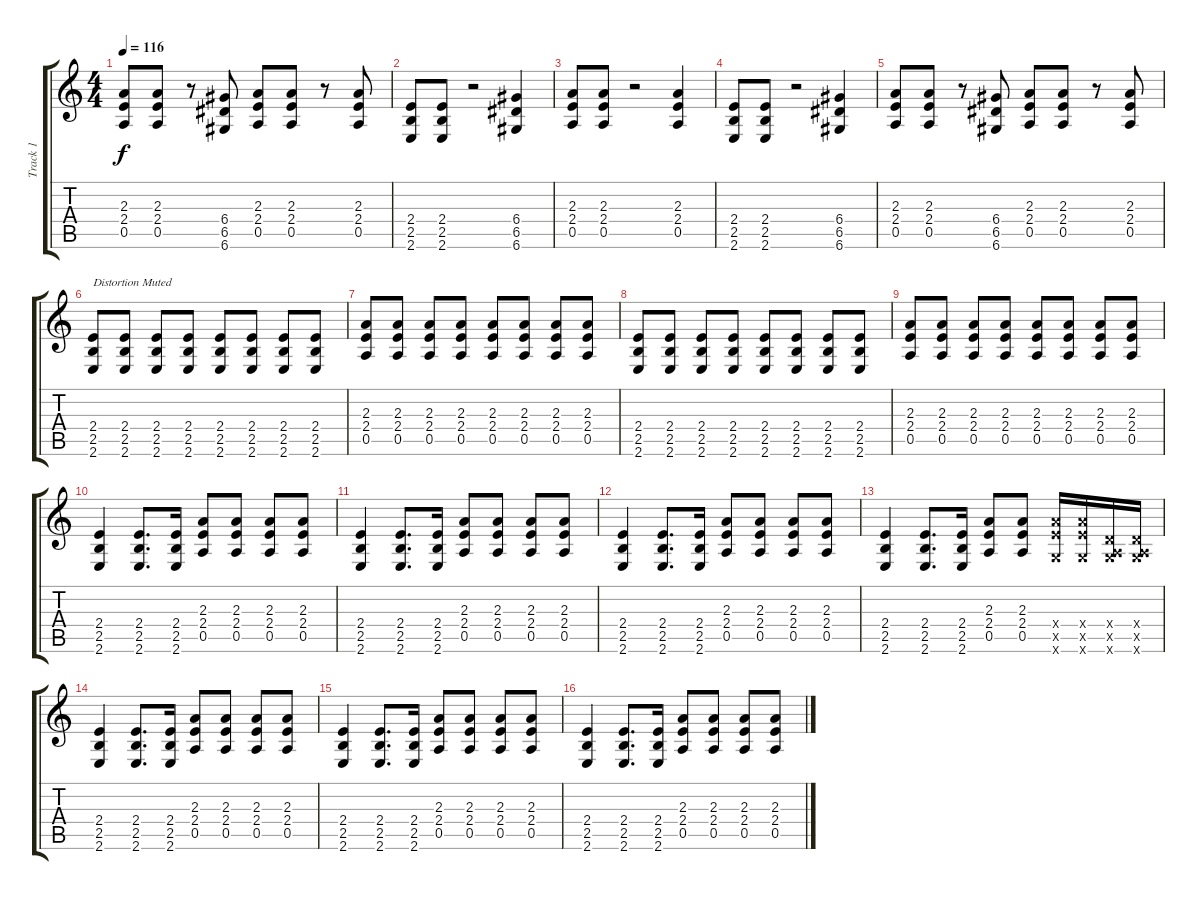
\track ("Track 1" "Track 1") {instrument distortionguitar}
\staff {score tabs}
\tuning (E4 B3 G3 D3 A2 D2) {hide}
\ts (4 4)
\tempo 116
\clef g2
\ks c
(2.3 2.4 0.5).8{dy f} (2.3 2.4 0.5).8 r.8 (6.4 6.5 6.6).8 (2.3 2.4 0.5).8 (2.3 2.4 0.5).8 r.8 (2.3 2.4 0.5).8 |
(2.4 2.5 2.6).8 (2.4 2.5 2.6).8 r.2 (6.4 6.5 6.6).4 |
(2.3 2.4 0.5).8 (2.3 2.4 0.5).8 r.2 (2.3 2.4 0.5).4 |
(2.4 2.5 2.6).8 (2.4 2.5 2.6).8 r.2 (6.4 6.5 6.6).4 |
(2.3 2.4 0.5).8 (2.3 2.4 0.5).8 r.8 (6.4 6.5 6.6).8 (2.3 2.4 0.5).8 (2.3 2.4 0.5).8 r.8 (2.3 2.4 0.5).8 |
(2.4 2.5 2.6).8{txt "Distortion Muted" instrument electricguitarmuted} (2.4 2.5 2.6).8 (2.4 2.5 2.6).8 (2.4 2.5 2.6).8 (2.4 2.5 2.6).8 (2.4 2.5 2.6).8 (2.4 2.5 2.6).8 (2.4 2.5 2.6).8 |
(2.3 2.4 0.5).8 (2.3 2.4 0.5).8 (2.3 2.4 0.5).8 (2.3 2.4 0.5).8 (2.3 2.4 0.5).8 (2.3 2.4 0.5).8 (2.3 2.4 0.5).8 (2.3 2.4 0.5).8 |
(2.4 2.5 2.6).8 (2.4 2.5 2.6).8 (2.4 2.5 2.6).8 (2.4 2.5 2.6).8 (2.4 2.5 2.6).8 (2.4 2.5 2.6).8 (2.4 2.5 2.6).8 (2.4 2.5 2.6).8 |
(2.3 2.4 0.5).8 (2.3 2.4 0.5).8 (2.3 2.4 0.5).8 (2.3 2.4 0.5).8 (2.3 2.4 0.5).8 (2.3 2.4 0.5).8 (2.3 2.4 0.5).8 (2.3 2.4 0.5).8 |
(2.4 2.5 2.6).4{instrument distortionguitar} (2.4 2.5 2.6).8{d} (2.4 2.5 2.6).16 (2.3 2.4 0.5).8 (2.3 2.4 0.5).8 (2.3 2.4 0.5).8 (2.3 2.4 0.5).8 |
(2.4 2.5 2.6).4 (2.4 2.5 2.6).8{d} (2.4 2.5 2.6).16 (2.3 2.4 0.5).8 (2.3 2.4 0.5).8 (2.3 2.4 0.5).8 (2.3 2.4 0.5).8 |
(2.4 2.5 2.6).4 (2.4 2.5 2.6).8{d} (2.4 2.5 2.6).16 (2.3 2.4 0.5).8 (2.3 2.4 0.5).8 (2.3 2.4 0.5).8 (2.3 2.4 0.5).8 |
(2.4 2.5 2.6).4 (2.4 2.5 2.6).8{d} (2.4 2.5 2.6).16 (2.3 2.4 0.5).8 (2.3 2.4 0.5).8 (7.4{x} 7.5{x} 5.6{x}).16 (7.4{x} 7.5{x} 5.6{x}).16 (0.4{x} 0.5{x} 5.6{x}).16 (0.4{x} 0.5{x} 5.6{x}).16 |
(2.4 2.5 2.6).4 (2.4 2.5 2.6).8{d} (2.4 2.5 2.6).16 (2.3 2.4 0.5).8 (2.3 2.4 0.5).8 (2.3 2.4 0.5).8 (2.3 2.4 0.5).8 |
(2.4 2.5 2.6).4 (2.4 2.5 2.6).8{d} (2.4 2.5 2.6).16 (2.3 2.4 0.5).8 (2.3 2.4 0.5).8 (2.3 2.4 0.5).8 (2.3 2.4 0.5).8 |
(2.4 2.5 2.6).4 (2.4 2.5 2.6).8{d} (2.4 2.5 2.6).16 (2.3 2.4 0.5).8 (2.3 2.4 0.5).8 (2.3 2.4 0.5).8 (2.3 2.4 0.5).8
